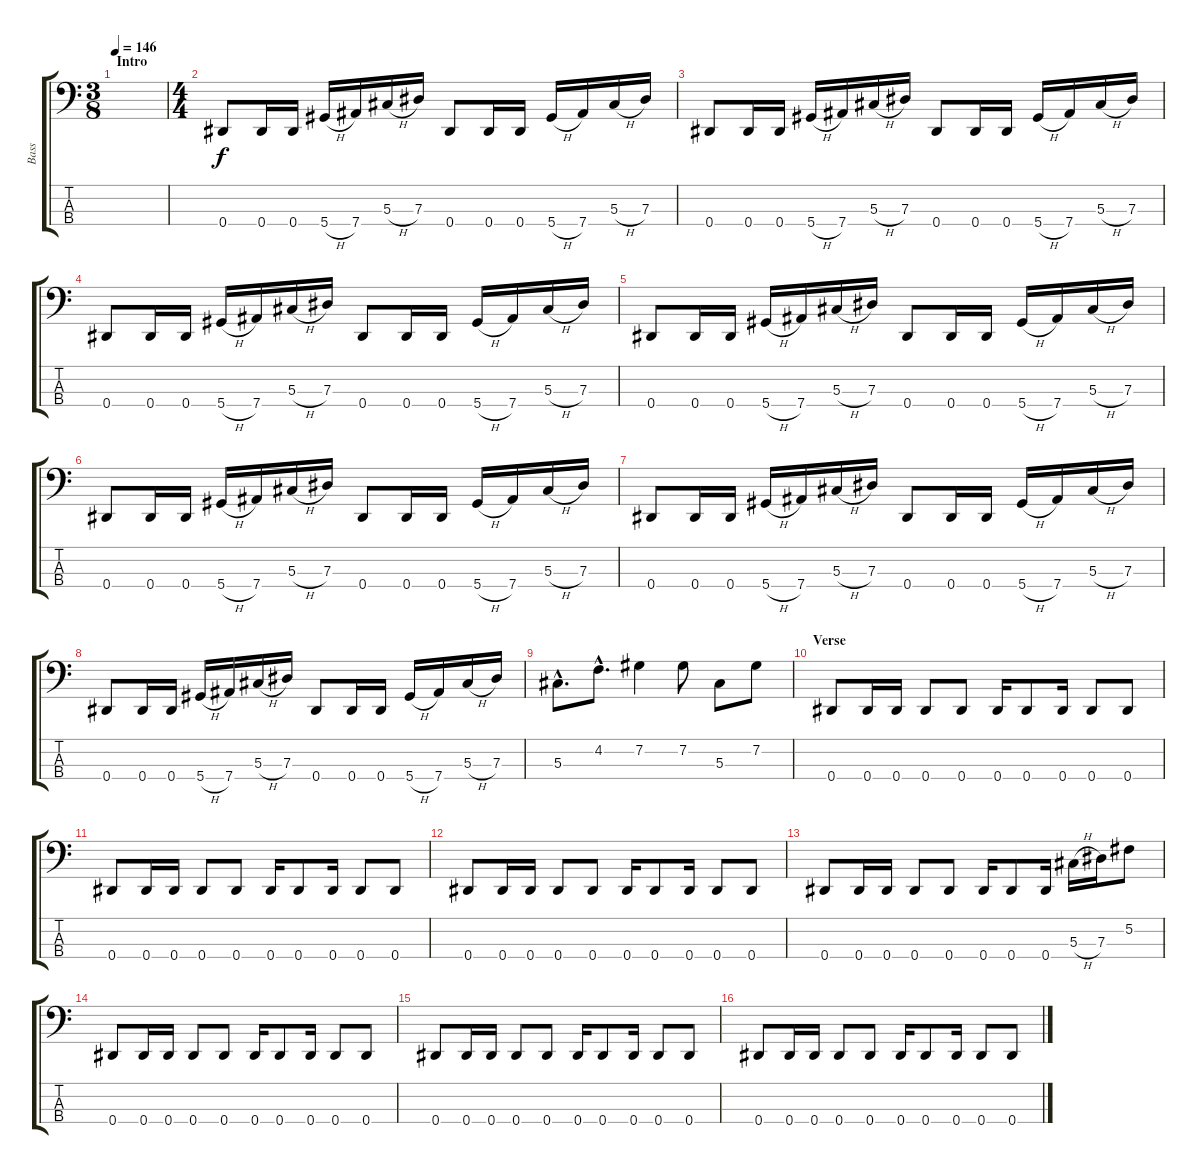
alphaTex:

\track ("Bass" "Bass") {instrument electricbassfinger}
\staff {score tabs}
\tuning (Gb2 Db2 Ab1 Eb1) {hide}
\ts (3 8)
\section ("" "Intro")
\tempo 146
\clef f4
\ks c
|
\ts (4 4)
0.4.8 0.4.16 0.4.16 5.4{h}.16 7.4.16 5.3{h}.16 7.3.16 0.4.8 0.4.16 0.4.16 5.4{h}.16 7.4.16 5.3{h}.16 7.3.16 |
0.4.8 0.4.16 0.4.16 5.4{h}.16 7.4.16 5.3{h}.16 7.3.16 0.4.8 0.4.16 0.4.16 5.4{h}.16 7.4.16 5.3{h}.16 7.3.16 |
0.4.8 0.4.16 0.4.16 5.4{h}.16 7.4.16 5.3{h}.16 7.3.16 0.4.8 0.4.16 0.4.16 5.4{h}.16 7.4.16 5.3{h}.16 7.3.16 |
0.4.8 0.4.16 0.4.16 5.4{h}.16 7.4.16 5.3{h}.16 7.3.16 0.4.8 0.4.16 0.4.16 5.4{h}.16 7.4.16 5.3{h}.16 7.3.16 |
0.4.8 0.4.16 0.4.16 5.4{h}.16 7.4.16 5.3{h}.16 7.3.16 0.4.8 0.4.16 0.4.16 5.4{h}.16 7.4.16 5.3{h}.16 7.3.16 |
0.4.8 0.4.16 0.4.16 5.4{h}.16 7.4.16 5.3{h}.16 7.3.16 0.4.8 0.4.16 0.4.16 5.4{h}.16 7.4.16 5.3{h}.16 7.3.16 |
0.4.8 0.4.16 0.4.16 5.4{h}.16 7.4.16 5.3{h}.16 7.3.16 0.4.8 0.4.16 0.4.16 5.4{h}.16 7.4.16 5.3{h}.16 7.3.16 |
5.3{hac}.8{d} 4.2{hac}.8{d} 7.2.4 7.2.8 5.3.8 7.2.8 |
\section ("" "Verse")
0.4.8 0.4.16 0.4.16 0.4.8 0.4.8 0.4.16 0.4.8 0.4.16 0.4.8 0.4.8 |
0.4.8 0.4.16 0.4.16 0.4.8 0.4.8 0.4.16 0.4.8 0.4.16 0.4.8 0.4.8 |
0.4.8 0.4.16 0.4.16 0.4.8 0.4.8 0.4.16 0.4.8 0.4.16 0.4.8 0.4.8 |
0.4.8 0.4.16 0.4.16 0.4.8 0.4.8 0.4.16 0.4.8 0.4.16 5.3{h}.16 7.3.16 5.2.8 |
0.4.8 0.4.16 0.4.16 0.4.8 0.4.8 0.4.16 0.4.8 0.4.16 0.4.8 0.4.8 |
0.4.8 0.4.16 0.4.16 0.4.8 0.4.8 0.4.16 0.4.8 0.4.16 0.4.8 0.4.8 |
0.4.8 0.4.16 0.4.16 0.4.8 0.4.8 0.4.16 0.4.8 0.4.16 0.4.8 0.4.8
